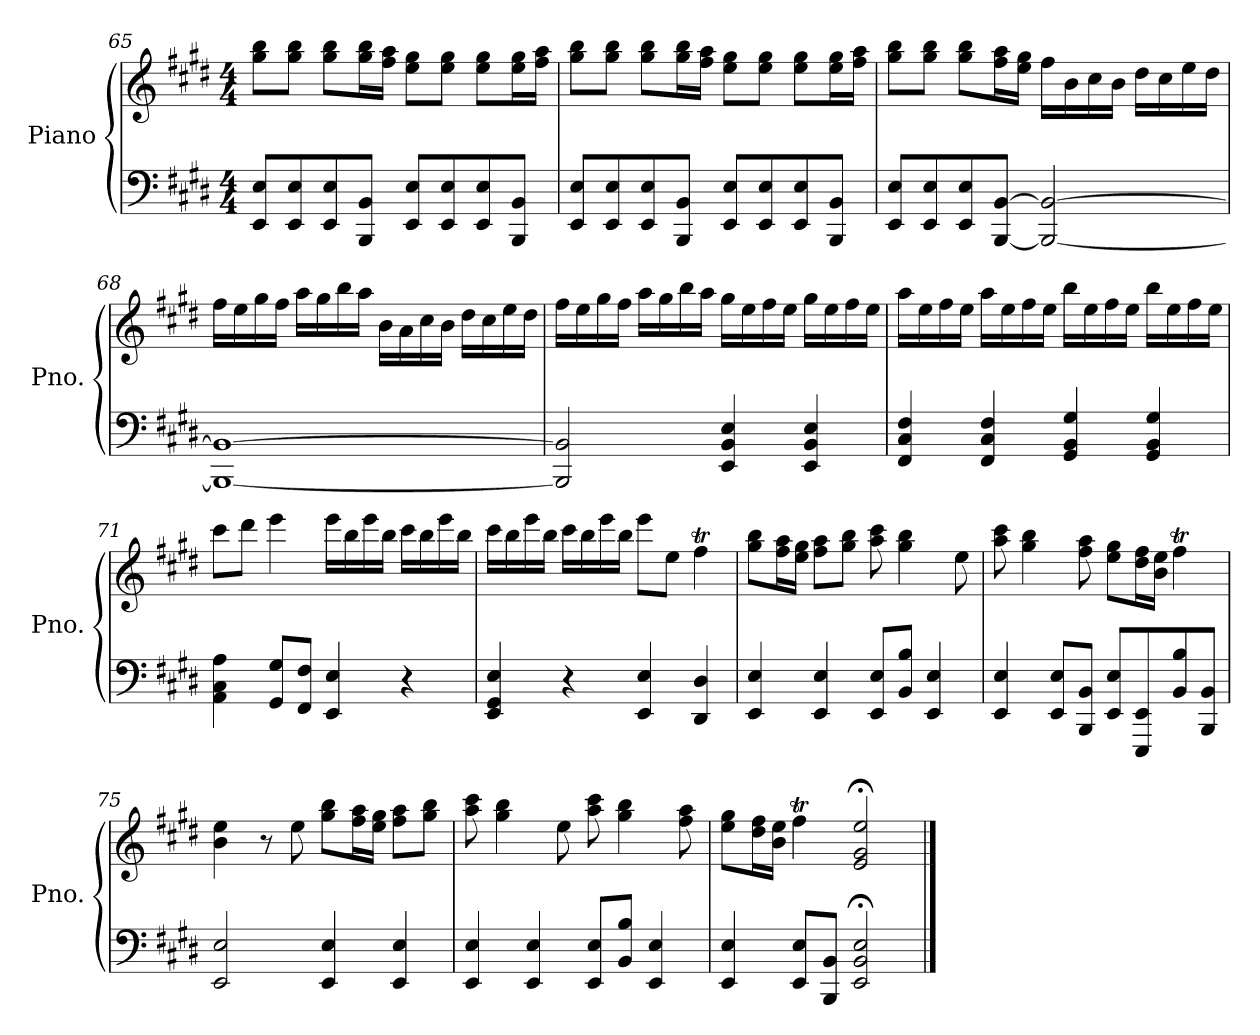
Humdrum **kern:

**kern	**kern
*part1	*part1
*staff2	*staff1
*I"Piano	*
*I'Pno.	*
*clefF4	*clefG2
*k[f#c#g#d#]	*k[f#c#g#d#]
*M4/4	*M4/4
=65	=65
8EE/ 8E/L	8gg#\ 8bb\L
8EE/ 8E/	8gg#\ 8bb\J
8EE/ 8E/	8gg#\ 8bb\L
8BBB/ 8BB/J	16gg#\ 16bb\L
.	16ff#\ 16aa\JJ
8EE/ 8E/L	8ee\ 8gg#\L
8EE/ 8E/	8ee\ 8gg#\J
8EE/ 8E/	8ee\ 8gg#\L
8BBB/ 8BB/J	16ee\ 16gg#\L
.	16ff#\ 16aa\JJ
=66	=66
8EE/ 8E/L	8gg#\ 8bb\L
8EE/ 8E/	8gg#\ 8bb\J
8EE/ 8E/	8gg#\ 8bb\L
8BBB/ 8BB/J	16gg#\ 16bb\L
.	16ff#\ 16aa\JJ
8EE/ 8E/L	8ee\ 8gg#\L
8EE/ 8E/	8ee\ 8gg#\J
8EE/ 8E/	8ee\ 8gg#\L
8BBB/ 8BB/J	16ee\ 16gg#\L
.	16ff#\ 16aa\JJ
!!LO:PB:g=z
=67	=67
8EE/ 8E/L	8gg#\ 8bb\L
8EE/ 8E/	8gg#\ 8bb\J
8EE/ 8E/	8gg#\ 8bb\L
[8BBB/ [8BB/J	16ff#\ 16aa\L
.	16ee\ 16gg#\JJ
2BBB/_ 2BB/_	16ff#\LL
.	16b\
.	16cc#\
.	16b\JJ
.	16dd#\LL
.	16cc#\
.	16ee\
.	16dd#\JJ
=68	=68
1BBB_ 1BB_	16ff#\LL
.	16ee\
.	16gg#\
.	16ff#\JJ
.	16aa\LL
.	16gg#\
.	16bb\
.	16aa\JJ
.	16b\LL
.	16a\
.	16cc#\
.	16b\JJ
.	16dd#\LL
.	16cc#\
.	16ee\
.	16dd#\JJ
=69	=69
2BBB/] 2BB/]	16ff#\LL
.	16ee\
.	16gg#\
.	16ff#\JJ
.	16aa\LL
.	16gg#\
.	16bb\
.	16aa\JJ
4EE/ 4BB/ 4E/	16gg#\LL
.	16ee\
.	16ff#\
.	16ee\JJ
4EE/ 4BB/ 4E/	16gg#\LL
.	16ee\
.	16ff#\
.	16ee\JJ
!!LO:LB:g=z
=70	=70
4FF#/ 4C#/ 4F#/	16aa\LL
.	16ee\
.	16ff#\
.	16ee\JJ
4FF#/ 4C#/ 4F#/	16aa\LL
.	16ee\
.	16ff#\
.	16ee\JJ
4GG#/ 4BB/ 4G#/	16bb\LL
.	16ee\
.	16ff#\
.	16ee\JJ
4GG#/ 4BB/ 4G#/	16bb\LL
.	16ee\
.	16ff#\
.	16ee\JJ
=71	=71
4AA\ 4C#\ 4A\	8ccc#\L
.	8ddd#\J
8GG#/ 8G#/L	4eee\
8FF#/ 8F#/J	.
4EE/ 4E/	16eee\LL
.	16bb\
.	16eee\
.	16bb\JJ
4r	16ccc#\LL
.	16bb\
.	16eee\
.	16bb\JJ
=72	=72
4EE/ 4GG#/ 4E/	16ccc#\LL
.	16bb\
.	16eee\
.	16bb\JJ
4r	16ccc#\LL
.	16bb\
.	16eee\
.	16bb\JJ
4EE/ 4E/	8eee\L
.	8ee\J
4DD#/ 4D#/	4ff#T\
!!LO:LB:g=z
=73	=73
4EE/ 4E/	8gg#\ 8bb\L
.	16ff#\ 16aa\L
.	16ee\ 16gg#\JJ
4EE/ 4E/	8ff#\ 8aa\L
.	8gg#\ 8bb\J
8EE/ 8E/L	8aa\ 8ccc#\
8BB/ 8B/J	4gg#\ 4bb\
4EE/ 4E/	.
.	8ee\
=74	=74
4EE/ 4E/	8aa\ 8ccc#\
.	4gg#\ 4bb\
8EE/ 8E/L	.
8BBB/ 8BB/J	8ff#\ 8aa\
8EE/ 8E/L	8ee\ 8gg#\L
8EEE/ 8EE/	16dd#\ 16ff#\L
.	16b\ 16ee\JJ
8BB/ 8B/	4ff#T\
8BBB/ 8BB/J	.
=75	=75
2EE/ 2E/	4b\ 4ee\
.	8r
.	8ee\
4EE/ 4E/	8gg#\ 8bb\L
.	16ff#\ 16aa\L
.	16ee\ 16gg#\JJ
4EE/ 4E/	8ff#\ 8aa\L
.	8gg#\ 8bb\J
=76	=76
4EE/ 4E/	8aa\ 8ccc#\
.	4gg#\ 4bb\
4EE/ 4E/	.
.	8ee\
8EE/ 8E/L	8aa\ 8ccc#\
8BB/ 8B/J	4gg#\ 4bb\
4EE/ 4E/	.
.	8ff#\ 8aa\
!!LO:LB:g=z
=77	=77
4EE/ 4E/	8ee\ 8gg#\L
.	16dd#\ 16ff#\L
.	16b\ 16ee\JJ
8EE/ 8E/L	4ff#T\
8BBB/ 8BB/J	.
2EE/;< 2BB/;< 2E/;<	2e/;< 2g#/;< 2ee/;<
==	==
*-	*-
